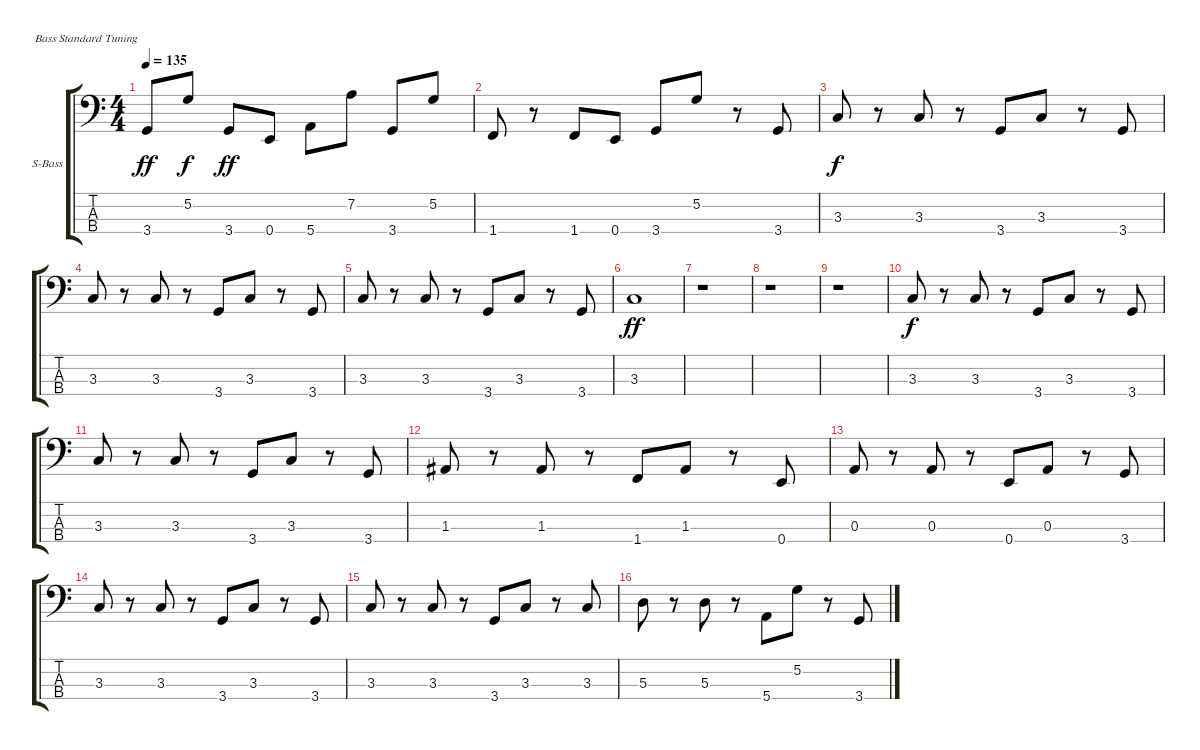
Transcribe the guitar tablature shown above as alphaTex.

\bracketExtendMode groupsimilarinstruments
\firstSystemTrackNameOrientation horizontal
\otherSystemsTrackNameOrientation horizontal
\track ("Synth Bass" "S-Bass") {instrument synthbass1}
\staff {score tabs}
\tuning (G2 D2 A1 E1)
\ts (4 4)
\tempo 135
\clef f4
\ks c
3.4.8{dy ff} 5.2.8{dy f} 3.4.8{dy ff} 0.4.8 5.4.8 7.2.8 3.4.8 5.2.8 |
1.4.8 r.8 1.4.8 0.4.8 3.4.8 5.2.8 r.8 3.4.8 |
3.3.8{dy f} r.8 3.3.8 r.8 3.4.8 3.3.8 r.8 3.4.8 |
3.3.8 r.8 3.3.8 r.8 3.4.8 3.3.8 r.8 3.4.8 |
3.3.8 r.8 3.3.8 r.8 3.4.8 3.3.8 r.8 3.4.8 |
3.3.1{dy ff} |
r.1 |
r.1 |
r.1 |
3.3.8{dy f} r.8 3.3.8 r.8 3.4.8 3.3.8 r.8 3.4.8 |
3.3.8 r.8 3.3.8 r.8 3.4.8 3.3.8 r.8 3.4.8 |
1.3.8 r.8 1.3.8 r.8 1.4.8 1.3.8 r.8 0.4.8 |
0.3.8 r.8 0.3.8 r.8 0.4.8 0.3.8 r.8 3.4.8 |
3.3.8 r.8 3.3.8 r.8 3.4.8 3.3.8 r.8 3.4.8 |
3.3.8 r.8 3.3.8 r.8 3.4.8 3.3.8 r.8 3.3.8 |
5.3.8 r.8 5.3.8 r.8 5.4.8 5.2.8 r.8 3.4.8
